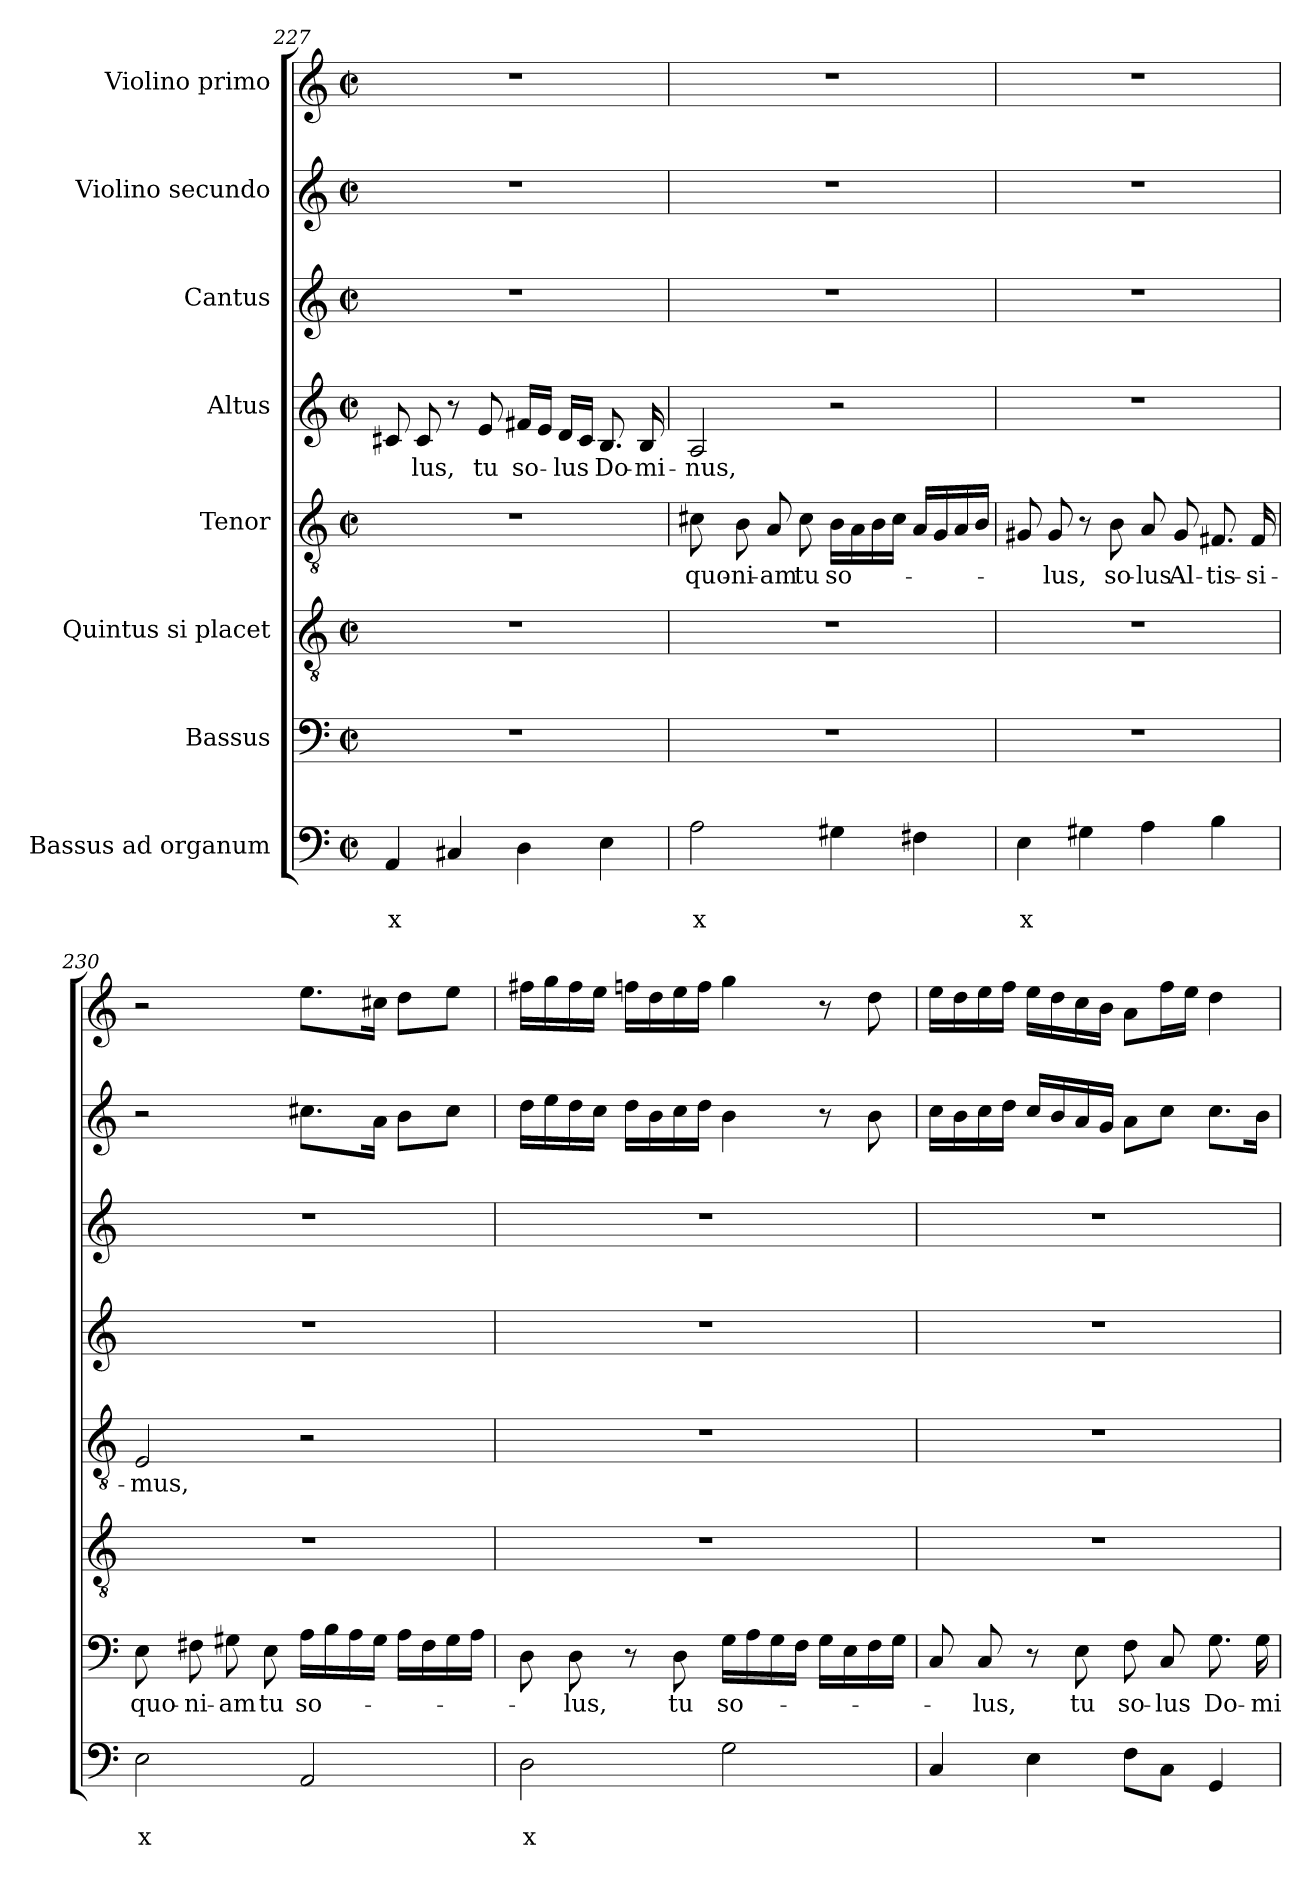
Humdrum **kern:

**kern	**text	**text	**kern	**text	**kern	**kern	**text	**kern	**text	**kern	**kern	**kern
*part8	*part8	*part8	*part7	*part7	*part6	*part5	*part5	*part4	*part4	*part3	*part2	*part1
*staff8	*staff8	*staff8	*staff7	*staff7	*staff6	*staff5	*staff5	*staff4	*staff4	*staff3	*staff2	*staff1
*I"Bassus ad organum	*	*	*I"Bassus	*	*I"Quintus si placet	*I"Tenor	*	*I"Altus	*	*I"Cantus	*I"Violino secundo	*I"Violino primo
!!LO:LB:g=z
*clefF4	*	*	*clefF4	*	*clefGv2	*clefGv2	*	*clefG2	*	*clefG2	*clefG2	*clefG2
*k[]	*	*	*k[]	*	*k[]	*k[]	*	*k[]	*	*k[]	*k[]	*k[]
*C:	*	*	*C:	*	*C:	*C:	*	*C:	*	*C:	*C:	*C:
*M2/2	*	*	*M2/2	*	*M2/2	*M2/2	*	*M2/2	*	*M2/2	*M2/2	*M2/2
*met(c|)	*	*	*met(c|)	*	*met(c|)	*met(c|)	*	*met(c|)	*	*met(c|)	*met(c|)	*met(c|)
=227	=227	=227	=227	=227	=227	=227	=227	=227	=227	=227	=227	=227
!	!	!LO:LY:b	!	!	!	!	!	!	!	!	!	!
4AA/	.	x	1r	.	1r	1r	.	8c#X/	.	1r	1r	1r
!	!	!	!	!	!	!	!	!	!LO:LY:b	!	!	!
.	.	.	.	.	.	.	.	8c#/	-lus,	.	.	.
4C#X/	.	.	.	.	.	.	.	8r	.	.	.	.
!	!	!	!	!	!	!	!	!	!LO:LY:b	!	!	!
.	.	.	.	.	.	.	.	8e/	tu	.	.	.
!	!	!	!	!	!	!	!	!	!LO:LY:b	!	!	!
4D\	.	.	.	.	.	.	.	16f#X/LL	so-	.	.	.
.	.	.	.	.	.	.	.	16e/JJ	.	.	.	.
!	!	!	!	!	!	!	!	!	!LO:LY:b	!	!	!
.	.	.	.	.	.	.	.	16d/LL	-lus	.	.	.
.	.	.	.	.	.	.	.	16c#/JJ	.	.	.	.
!	!	!	!	!	!	!	!	!	!LO:LY:b	!	!	!
4E\	.	.	.	.	.	.	.	8.B/	Do-	.	.	.
!	!	!	!	!	!	!	!	!	!LO:LY:b	!	!	!
.	.	.	.	.	.	.	.	16B/	-mi-	.	.	.
=228	=228	=228	=228	=228	=228	=228	=228	=228	=228	=228	=228	=228
!	!	!LO:LY:b	!	!	!	!	!LO:LY:b	!	!LO:LY:b	!	!	!
2A\	.	x	1r	.	1r	8c#X\	quo-	2A/	-nus,	1r	1r	1r
!	!	!	!	!	!	!	!LO:LY:b	!	!	!	!	!
.	.	.	.	.	.	8B\	-ni-	.	.	.	.	.
!	!	!	!	!	!	!	!LO:LY:b	!	!	!	!	!
.	.	.	.	.	.	8A/	-am	.	.	.	.	.
!	!	!	!	!	!	!	!LO:LY:b	!	!	!	!	!
.	.	.	.	.	.	8c#\	tu	.	.	.	.	.
!	!	!	!	!	!	!	!LO:LY:b	!	!	!	!	!
4G#X\	.	.	.	.	.	16B\LL	so-	2r	.	.	.	.
.	.	.	.	.	.	16A\	.	.	.	.	.	.
.	.	.	.	.	.	16B\	.	.	.	.	.	.
.	.	.	.	.	.	16c#\JJ	.	.	.	.	.	.
4F#X\	.	.	.	.	.	16A/LL	.	.	.	.	.	.
.	.	.	.	.	.	16G/	.	.	.	.	.	.
.	.	.	.	.	.	16A/	.	.	.	.	.	.
.	.	.	.	.	.	16B/JJ	.	.	.	.	.	.
=229	=229	=229	=229	=229	=229	=229	=229	=229	=229	=229	=229	=229
!	!	!LO:LY:b	!	!	!	!	!	!	!	!	!	!
4E\	.	x	1r	.	1r	8G#X/	.	1r	.	1r	1r	1r
!	!	!	!	!	!	!	!LO:LY:b	!	!	!	!	!
.	.	.	.	.	.	8G#/	-lus,	.	.	.	.	.
4G#X\	.	.	.	.	.	8r	.	.	.	.	.	.
!	!	!	!	!	!	!	!LO:LY:b	!	!	!	!	!
.	.	.	.	.	.	8B\	so-	.	.	.	.	.
!	!	!	!	!	!	!	!LO:LY:b	!	!	!	!	!
4A\	.	.	.	.	.	8A/	-lus	.	.	.	.	.
!	!	!	!	!	!	!	!LO:LY:b	!	!	!	!	!
.	.	.	.	.	.	8G#/	Al-	.	.	.	.	.
!	!	!	!	!	!	!	!LO:LY:b	!	!	!	!	!
4B\	.	.	.	.	.	8.F#X/	-tis-	.	.	.	.	.
!	!	!	!	!	!	!	!LO:LY:b	!	!	!	!	!
.	.	.	.	.	.	16F#/	-si-	.	.	.	.	.
=230	=230	=230	=230	=230	=230	=230	=230	=230	=230	=230	=230	=230
!	!	!LO:LY:b	!	!LO:LY:b	!	!	!LO:LY:b	!	!	!	!	!
2E\	.	x	8E\	quo-	1r	2E/	-mus,	1r	.	1r	2r	2r
!	!	!	!	!LO:LY:b	!	!	!	!	!	!	!	!
.	.	.	8F#X\	-ni-	.	.	.	.	.	.	.	.
!	!	!	!	!LO:LY:b	!	!	!	!	!	!	!	!
.	.	.	8G#X\	-am	.	.	.	.	.	.	.	.
!	!	!	!	!LO:LY:b	!	!	!	!	!	!	!	!
.	.	.	8E\	tu	.	.	.	.	.	.	.	.
!	!	!	!	!LO:LY:b	!	!	!	!	!	!	!	!
2AA/	.	.	16A\LL	so-	.	2r	.	.	.	.	8.cc#X\L	8.ee\L
.	.	.	16B\	.	.	.	.	.	.	.	.	.
.	.	.	16A\	.	.	.	.	.	.	.	.	.
.	.	.	16G#\JJ	.	.	.	.	.	.	.	16a\Jk	16cc#X\Jk
.	.	.	16A\LL	.	.	.	.	.	.	.	8b\L	8dd\L
.	.	.	16F#\	.	.	.	.	.	.	.	.	.
.	.	.	16G#\	.	.	.	.	.	.	.	8cc#\J	8ee\J
.	.	.	16A\JJ	.	.	.	.	.	.	.	.	.
!!LO:PB:g=z
=231	=231	=231	=231	=231	=231	=231	=231	=231	=231	=231	=231	=231
!	!	!LO:LY:b	!	!	!	!	!	!	!	!	!	!
2D\	.	x	8D\	.	1r	1r	.	1r	.	1r	16dd\LL	16ff#X\LL
.	.	.	.	.	.	.	.	.	.	.	16ee\	16gg\
!	!	!	!	!LO:LY:b	!	!	!	!	!	!	!	!
.	.	.	8D\	-lus,	.	.	.	.	.	.	16dd\	16ff#\
.	.	.	.	.	.	.	.	.	.	.	16cc\JJ	16ee\JJ
.	.	.	8r	.	.	.	.	.	.	.	16dd\LL	16ffn\LL
.	.	.	.	.	.	.	.	.	.	.	16b\	16dd\
!	!	!	!	!LO:LY:b	!	!	!	!	!	!	!	!
.	.	.	8D\	tu	.	.	.	.	.	.	16cc\	16ee\
.	.	.	.	.	.	.	.	.	.	.	16dd\JJ	16ff\JJ
!	!	!	!	!LO:LY:b	!	!	!	!	!	!	!	!
2G\	.	.	16G\LL	so-	.	.	.	.	.	.	4b\	4gg\
.	.	.	16A\	.	.	.	.	.	.	.	.	.
.	.	.	16G\	.	.	.	.	.	.	.	.	.
.	.	.	16F\JJ	.	.	.	.	.	.	.	.	.
.	.	.	16G\LL	.	.	.	.	.	.	.	8r	8r
.	.	.	16E\	.	.	.	.	.	.	.	.	.
.	.	.	16F\	.	.	.	.	.	.	.	8b\	8dd\
.	.	.	16G\JJ	.	.	.	.	.	.	.	.	.
=232	=232	=232	=232	=232	=232	=232	=232	=232	=232	=232	=232	=232
4C/	.	.	8C/	.	1r	1r	.	1r	.	1r	16cc\LL	16ee\LL
.	.	.	.	.	.	.	.	.	.	.	16b\	16dd\
!	!	!	!	!LO:LY:b	!	!	!	!	!	!	!	!
.	.	.	8C/	-lus,	.	.	.	.	.	.	16cc\	16ee\
.	.	.	.	.	.	.	.	.	.	.	16dd\JJ	16ff\JJ
4E\	.	.	8r	.	.	.	.	.	.	.	16cc/LL	16ee\LL
.	.	.	.	.	.	.	.	.	.	.	16b/	16dd\
!	!	!	!	!LO:LY:b	!	!	!	!	!	!	!	!
.	.	.	8E\	tu	.	.	.	.	.	.	16a/	16cc\
.	.	.	.	.	.	.	.	.	.	.	16g/JJ	16b\JJ
!	!	!	!	!LO:LY:b	!	!	!	!	!	!	!	!
8F\L	.	.	8F\	so-	.	.	.	.	.	.	8a\L	8a\L
!	!	!	!	!LO:LY:b	!	!	!	!	!	!	!	!
8C\J	.	.	8C/	-lus	.	.	.	.	.	.	8cc\J	16ff\L
.	.	.	.	.	.	.	.	.	.	.	.	16ee\JJ
!	!	!	!	!LO:LY:b	!	!	!	!	!	!	!	!
4GG/	.	.	8.G\	Do-	.	.	.	.	.	.	8.cc\L	4dd\
!	!	!	!	!LO:LY:b	!	!	!	!	!	!	!	!
.	.	.	16G\	-mi-	.	.	.	.	.	.	16b\Jk	.
=	=	=	=	=	=	=	=	=	=	=	=	=
*-	*-	*-	*-	*-	*-	*-	*-	*-	*-	*-	*-	*-
